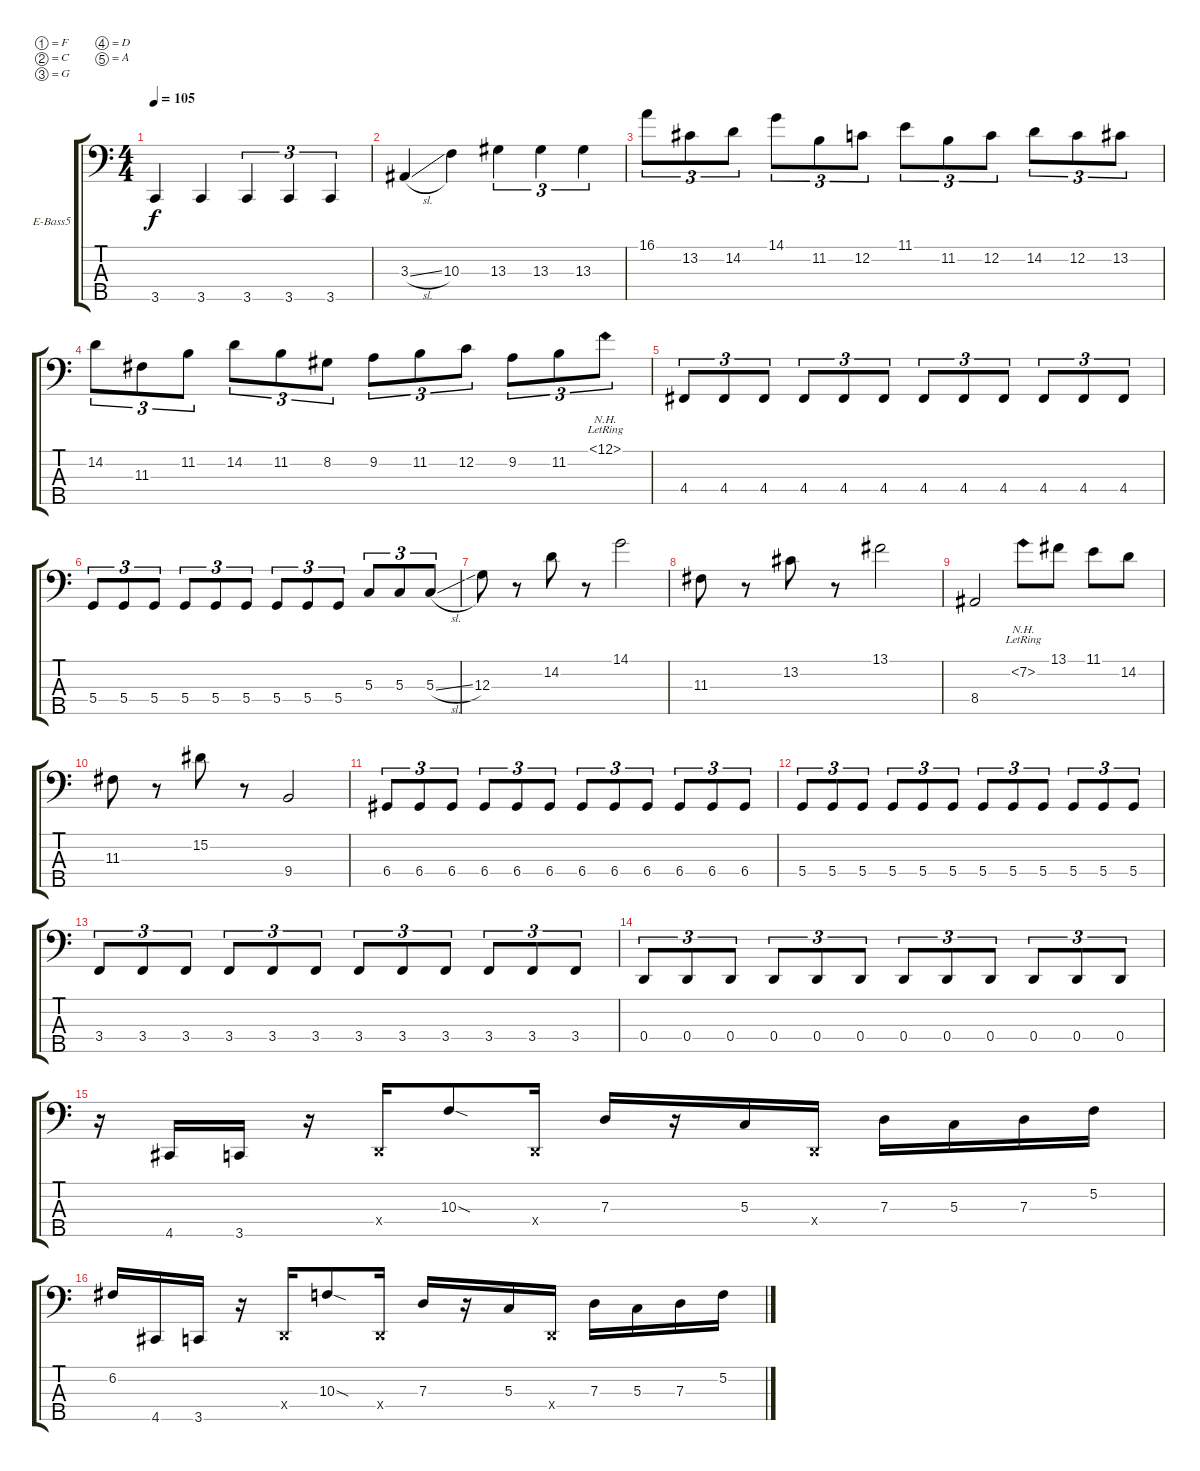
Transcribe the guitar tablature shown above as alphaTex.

\bracketExtendMode groupsimilarinstruments
\firstSystemTrackNameOrientation horizontal
\otherSystemsTrackNameOrientation horizontal
\track ("Chad" "E-Bass5") {instrument electricbassfinger}
\staff {score tabs}
\tuning (F2 C2 G1 D1 A0)
\ts (4 4)
\tempo 105
\clef f4
\ks c
3.5.4{dy f} 3.5.4 3.5.4{tu (3 2)} 3.5.4{tu (3 2)} 3.5.4{tu (3 2)} |
3.3{sl}.4 10.3.4 13.3.4{tu (3 2)} 13.3.4{tu (3 2)} 13.3.4{tu (3 2)} |
16.1.8{tu (3 2)} 13.2.8{tu (3 2)} 14.2.8{tu (3 2)} 14.1.8{tu (3 2)} 11.2.8{tu (3 2)} 12.2.8{tu (3 2)} 11.1.8{tu (3 2)} 11.2.8{tu (3 2)} 12.2.8{tu (3 2)} 14.2.8{tu (3 2)} 12.2.8{tu (3 2)} 13.2.8{tu (3 2)} |
14.2.8{tu (3 2)} 11.3.8{tu (3 2)} 11.2.8{tu (3 2)} 14.2.8{tu (3 2)} 11.2.8{tu (3 2)} 8.2.8{tu (3 2)} 9.2.8{tu (3 2)} 11.2.8{tu (3 2)} 12.2.8{tu (3 2)} 9.2.8{tu (3 2)} 11.2.8{tu (3 2)} 12.1{nh lr}.8{tu (3 2)} |
4.4.8{tu (3 2)} 4.4.8{tu (3 2)} 4.4.8{tu (3 2)} 4.4.8{tu (3 2)} 4.4.8{tu (3 2)} 4.4.8{tu (3 2)} 4.4.8{tu (3 2)} 4.4.8{tu (3 2)} 4.4.8{tu (3 2)} 4.4.8{tu (3 2)} 4.4.8{tu (3 2)} 4.4.8{tu (3 2)} |
5.4.8{tu (3 2)} 5.4.8{tu (3 2)} 5.4.8{tu (3 2)} 5.4.8{tu (3 2)} 5.4.8{tu (3 2)} 5.4.8{tu (3 2)} 5.4.8{tu (3 2)} 5.4.8{tu (3 2)} 5.4.8{tu (3 2)} 5.3.8{tu (3 2)} 5.3.8{tu (3 2)} 5.3{sl}.8{tu (3 2)} |
12.3.8 r.8 14.2.8 r.8 14.1.2 |
11.3.8 r.8 13.2.8 r.8 13.1.2 |
8.4.2 7.2{nh lr}.8 13.1.8 11.1.8 14.2.8 |
11.3.8 r.8 15.2.8 r.8 9.4.2 |
6.4.8{tu (3 2)} 6.4.8{tu (3 2)} 6.4.8{tu (3 2)} 6.4.8{tu (3 2)} 6.4.8{tu (3 2)} 6.4.8{tu (3 2)} 6.4.8{tu (3 2)} 6.4.8{tu (3 2)} 6.4.8{tu (3 2)} 6.4.8{tu (3 2)} 6.4.8{tu (3 2)} 6.4.8{tu (3 2)} |
5.4.8{tu (3 2)} 5.4.8{tu (3 2)} 5.4.8{tu (3 2)} 5.4.8{tu (3 2)} 5.4.8{tu (3 2)} 5.4.8{tu (3 2)} 5.4.8{tu (3 2)} 5.4.8{tu (3 2)} 5.4.8{tu (3 2)} 5.4.8{tu (3 2)} 5.4.8{tu (3 2)} 5.4.8{tu (3 2)} |
3.4.8{tu (3 2)} 3.4.8{tu (3 2)} 3.4.8{tu (3 2)} 3.4.8{tu (3 2)} 3.4.8{tu (3 2)} 3.4.8{tu (3 2)} 3.4.8{tu (3 2)} 3.4.8{tu (3 2)} 3.4.8{tu (3 2)} 3.4.8{tu (3 2)} 3.4.8{tu (3 2)} 3.4.8{tu (3 2)} |
0.4.8{tu (3 2)} 0.4.8{tu (3 2)} 0.4.8{tu (3 2)} 0.4.8{tu (3 2)} 0.4.8{tu (3 2)} 0.4.8{tu (3 2)} 0.4.8{tu (3 2)} 0.4.8{tu (3 2)} 0.4.8{tu (3 2)} 0.4.8{tu (3 2)} 0.4.8{tu (3 2)} 0.4.8{tu (3 2)} |
r.16 4.5.16 3.5.16 r.16 0.4{x}.16 10.3{sod}.8 0.4{x}.16 7.3.16 r.16 5.3.16 0.4{x}.16 7.3.16 5.3.16 7.3.16 5.2.16 |
6.2.16 4.5.16 3.5.16 r.16 0.4{x}.16 10.3{sod}.8 0.4{x}.16 7.3.16 r.16 5.3.16 0.4{x}.16 7.3.16 5.3.16 7.3.16 5.2.16
